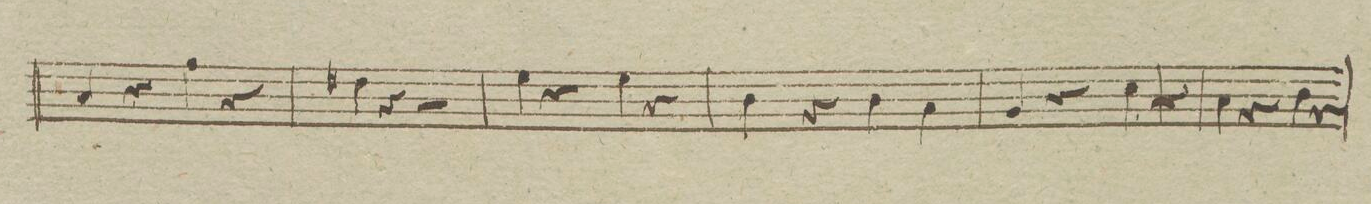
**kern	**dynam
*I"Basso	*
*clefF4	*
*k[]	*
*met(c)	*
*M4/4	*
4C/	.
4r	.
4A\	.
4r	.
=80	=80
4F#X\	.
4r	.
2r	.
=81	=81
4G\	.
4r	.
4G\	.
4r	.
=82	=82
4D\	.
4r	.
4D\	.
4C\	.
=83	=83
4BB/	.
4r	.
4E\	.
4r	.
=84	=84
4C\	.
4r	.
4D\	.
4r	.
=85	=85
*-	*-
